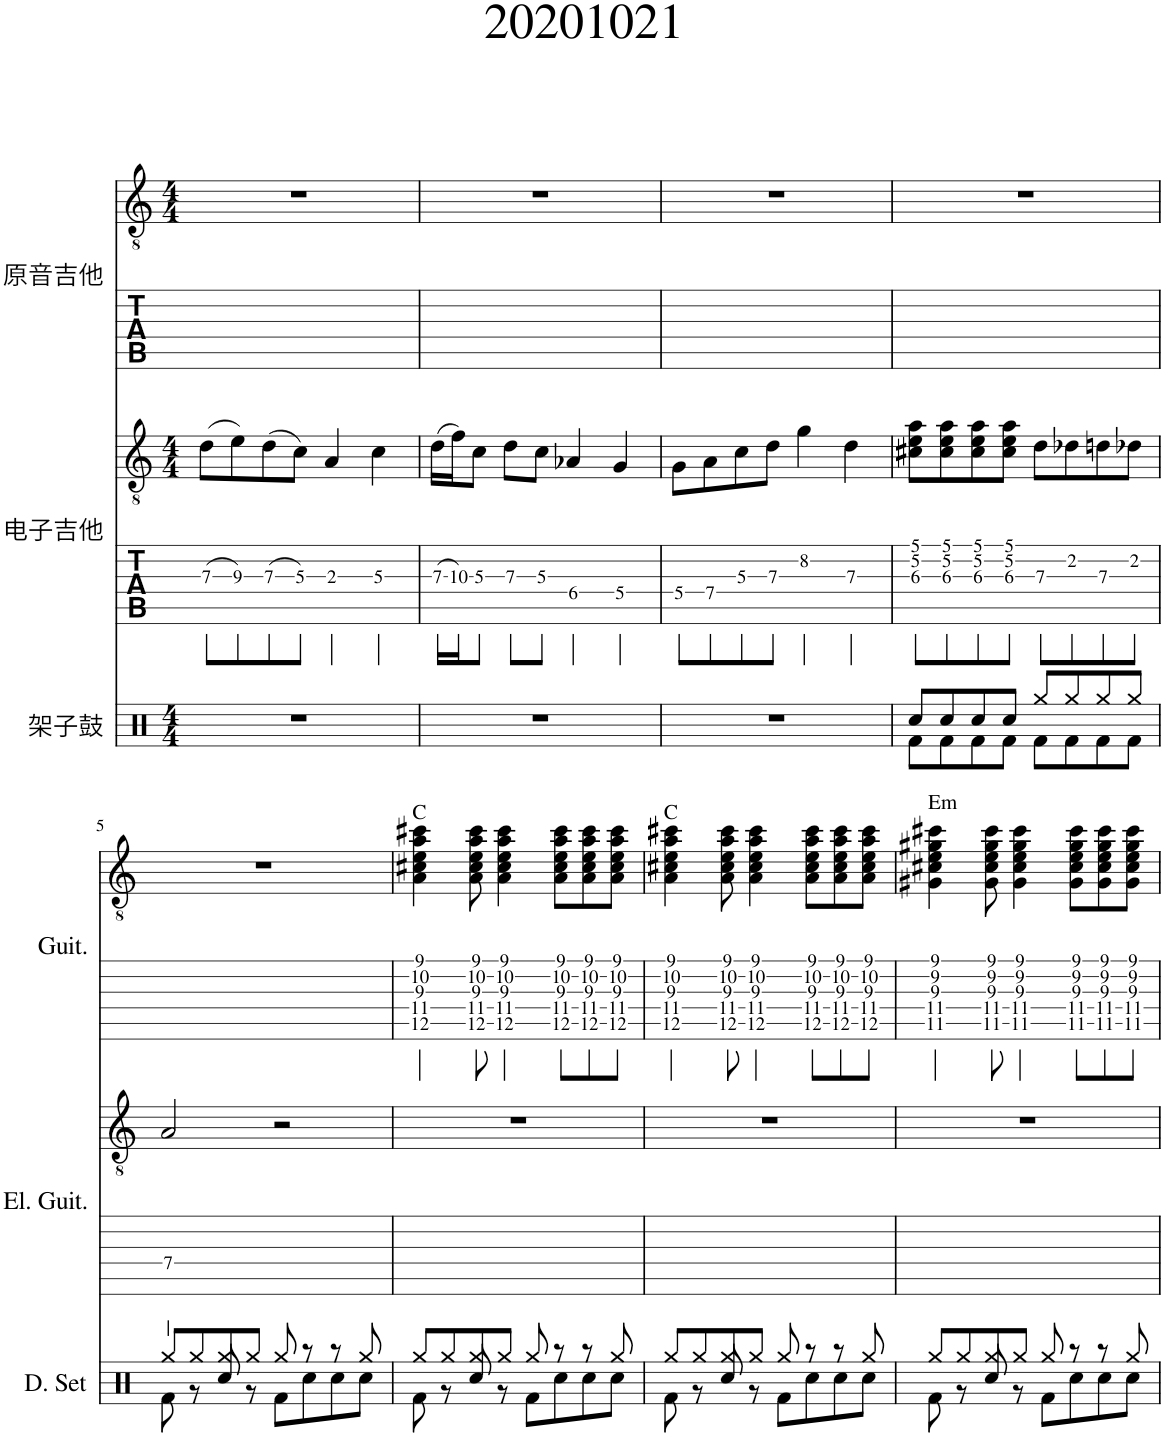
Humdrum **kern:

**kern	**kern	**kern	**kern	**kern
*part3	*part2	*part2	*part1	*part1
*staff5	*staff4	*staff3	*staff2	*staff1
*I"架子鼓	*I"电子吉他	*	*I"原音吉他	*
*	*stria6	*	*stria6	*
*clefX	*	*clefGv2	*	*clefGv2
*k[]	*k[]	*k[]	*k[]	*k[]
*M4/4	*M4/4	*M4/4	*M4/4	*M4/4
=1	=1	=1	=1	=1
1r	8d\L	(8d\L	1r	1r
.	8e\	8e\)	.	.
.	8d\	(8d\	.	.
.	8c\J	8c\J)	.	.
.	4A\	4A/	.	.
.	4c\	4c\	.	.
=2	=2	=2	=2	=2
1r	16d\LL	(16d\LL	1r	1r
.	16f\J	16f\J)	.	.
.	8c\J	8c\J	.	.
.	8d\L	8d\L	.	.
.	8c\J	8c\J	.	.
.	4A-X\	4A-X/	.	.
.	4G\	4G/	.	.
=3	=3	=3	=3	=3
1r	8G\L	8G\L	1r	1r
.	8A\	8A\	.	.
.	8c\	8c\	.	.
.	8d\J	8d\J	.	.
.	4g\	4g\	.	.
.	4d\	4d\	.	.
=4	=4	=4	=4	=4
*^	*	*	*	*
8Rcc/L	8Rf\L	8c#\ 8e\ 8a\L	8c#X\ 8e\ 8a\L	1r	1r
8Rcc/	8Rf\	8c#X\ 8e\ 8a\	8c#\ 8e\ 8a\	.	.
8Rcc/	8Rf\	8c#X\ 8e\ 8a\	8c#\ 8e\ 8a\	.	.
8Rcc/J	8Rf\J	8c#X\ 8e\ 8a\J	8c#\ 8e\ 8a\J	.	.
8Rgg/L	8Rf\L	8d\L	8d\L	.	.
8Rgg/	8Rf\	8d-\	8d-X\	.	.
8Rgg/	8Rf\	8d\	8dn\	.	.
8Rgg/J	8Rf\J	8d-\J	8d-X\J	.	.
!!LO:LB:g=z
=5	=5	=5	=5	=5	=5
8Rgg/L	8Rf\	2A\	2A/	1r	1r
8Rgg/	8r	.	.	.	.
8Rgg/	8Rcc/	.	.	.	.
8Rgg/J	8r	.	.	.	.
8Rgg/	8Rf\L	2r	2r	.	.
8r	8Rcc\	.	.	.	.
8r	8Rcc\	.	.	.	.
8Rgg/	8Rcc\J	.	.	.	.
=6	=6	=6	=6	=6	=6
!	!	!	!	!	!LO:TX:a:t=C
8Rgg/L	8Rf\	1r	1r	4A\ 4c#\ 4e\ 4a\ 4cc#\	4A\ 4c#X\ 4e\ 4a\ 4cc#X\
8Rgg/	8r	.	.	.	.
8Rgg/	8Rcc/	.	.	8A\ 8c#\ 8e\ 8a\ 8cc#\	8A\ 8c#\ 8e\ 8a\ 8cc#\
8Rgg/J	8r	.	.	4A\ 4c#\ 4e\ 4a\ 4cc#\	4A\ 4c#\ 4e\ 4a\ 4cc#\
8Rgg/	8Rf\L	.	.	.	.
8r	8Rcc\	.	.	8A\ 8c#\ 8e\ 8a\ 8cc#\L	8A\ 8c#\ 8e\ 8a\ 8cc#\L
8r	8Rcc\	.	.	8A\ 8c#\ 8e\ 8a\ 8cc#\	8A\ 8c#\ 8e\ 8a\ 8cc#\
8Rgg/	8Rcc\J	.	.	8A\ 8c#\ 8e\ 8a\ 8cc#\J	8A\ 8c#\ 8e\ 8a\ 8cc#\J
=7	=7	=7	=7	=7	=7
!	!	!	!	!	!LO:TX:a:t=C
8Rgg/L	8Rf\	1r	1r	4A\ 4c#\ 4e\ 4a\ 4cc#\	4A\ 4c#X\ 4e\ 4a\ 4cc#X\
8Rgg/	8r	.	.	.	.
8Rgg/	8Rcc/	.	.	8A\ 8c#\ 8e\ 8a\ 8cc#\	8A\ 8c#\ 8e\ 8a\ 8cc#\
8Rgg/J	8r	.	.	4A\ 4c#\ 4e\ 4a\ 4cc#\	4A\ 4c#\ 4e\ 4a\ 4cc#\
8Rgg/	8Rf\L	.	.	.	.
8r	8Rcc\	.	.	8A\ 8c#\ 8e\ 8a\ 8cc#\L	8A\ 8c#\ 8e\ 8a\ 8cc#\L
8r	8Rcc\	.	.	8A\ 8c#\ 8e\ 8a\ 8cc#\	8A\ 8c#\ 8e\ 8a\ 8cc#\
8Rgg/	8Rcc\J	.	.	8A\ 8c#\ 8e\ 8a\ 8cc#\J	8A\ 8c#\ 8e\ 8a\ 8cc#\J
=8	=8	=8	=8	=8	=8
!	!	!	!	!	!LO:TX:a:t=Em
8Rgg/L	8Rf\	1r	1r	4G#\ 4c#\ 4e\ 4g#\ 4cc#\	4G#X\ 4c#X\ 4e\ 4g#X\ 4cc#X\
8Rgg/	8r	.	.	.	.
8Rgg/	8Rcc/	.	.	8G#\ 8c#\ 8e\ 8g#\ 8cc#\	8G#\ 8c#\ 8e\ 8g#\ 8cc#\
8Rgg/J	8r	.	.	4G#\ 4c#\ 4e\ 4g#\ 4cc#\	4G#\ 4c#\ 4e\ 4g#\ 4cc#\
8Rgg/	8Rf\L	.	.	.	.
8r	8Rcc\	.	.	8G#\ 8c#\ 8e\ 8g#\ 8cc#\L	8G#\ 8c#\ 8e\ 8g#\ 8cc#\L
8r	8Rcc\	.	.	8G#\ 8c#\ 8e\ 8g#\ 8cc#\	8G#\ 8c#\ 8e\ 8g#\ 8cc#\
8Rgg/	8Rcc\J	.	.	8G#\ 8c#\ 8e\ 8g#\ 8cc#\J	8G#\ 8c#\ 8e\ 8g#\ 8cc#\J
*v	*v	*	*	*	*
=	=	=	=	=
*-	*-	*-	*-	*-
